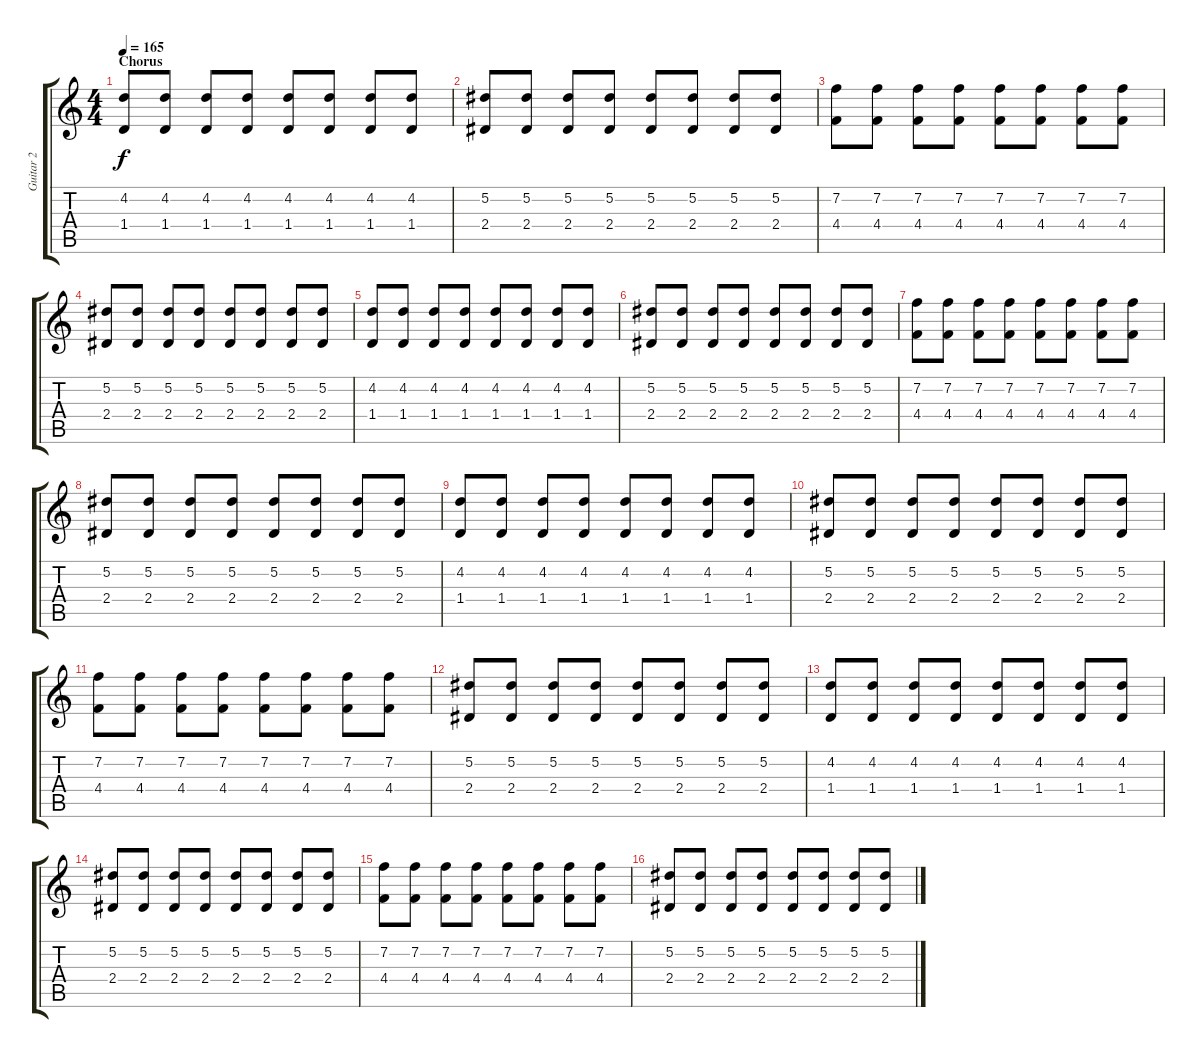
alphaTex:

\track ("Guitar 2" "Guitar 2") {instrument distortionguitar}
\staff {score tabs}
\tuning (Eb4 Bb3 Gb3 Db3 Ab2 Db2) {hide}
\ts (4 4)
\section ("" "Chorus")
\tempo 165
\clef g2
\ks c
(4.2 1.4).8{dy f} (4.2 1.4).8 (4.2 1.4).8 (4.2 1.4).8 (4.2 1.4).8 (4.2 1.4).8 (4.2 1.4).8 (4.2 1.4).8 |
(5.2 2.4).8 (5.2 2.4).8 (5.2 2.4).8 (5.2 2.4).8 (5.2 2.4).8 (5.2 2.4).8 (5.2 2.4).8 (5.2 2.4).8 |
(7.2 4.4).8 (7.2 4.4).8 (7.2 4.4).8 (7.2 4.4).8 (7.2 4.4).8 (7.2 4.4).8 (7.2 4.4).8 (7.2 4.4).8 |
(5.2 2.4).8 (5.2 2.4).8 (5.2 2.4).8 (5.2 2.4).8 (5.2 2.4).8 (5.2 2.4).8 (5.2 2.4).8 (5.2 2.4).8 |
(4.2 1.4).8 (4.2 1.4).8 (4.2 1.4).8 (4.2 1.4).8 (4.2 1.4).8 (4.2 1.4).8 (4.2 1.4).8 (4.2 1.4).8 |
(5.2 2.4).8 (5.2 2.4).8 (5.2 2.4).8 (5.2 2.4).8 (5.2 2.4).8 (5.2 2.4).8 (5.2 2.4).8 (5.2 2.4).8 |
(7.2 4.4).8 (7.2 4.4).8 (7.2 4.4).8 (7.2 4.4).8 (7.2 4.4).8 (7.2 4.4).8 (7.2 4.4).8 (7.2 4.4).8 |
(5.2 2.4).8 (5.2 2.4).8 (5.2 2.4).8 (5.2 2.4).8 (5.2 2.4).8 (5.2 2.4).8 (5.2 2.4).8 (5.2 2.4).8 |
(4.2 1.4).8 (4.2 1.4).8 (4.2 1.4).8 (4.2 1.4).8 (4.2 1.4).8 (4.2 1.4).8 (4.2 1.4).8 (4.2 1.4).8 |
(5.2 2.4).8 (5.2 2.4).8 (5.2 2.4).8 (5.2 2.4).8 (5.2 2.4).8 (5.2 2.4).8 (5.2 2.4).8 (5.2 2.4).8 |
(7.2 4.4).8 (7.2 4.4).8 (7.2 4.4).8 (7.2 4.4).8 (7.2 4.4).8 (7.2 4.4).8 (7.2 4.4).8 (7.2 4.4).8 |
(5.2 2.4).8 (5.2 2.4).8 (5.2 2.4).8 (5.2 2.4).8 (5.2 2.4).8 (5.2 2.4).8 (5.2 2.4).8 (5.2 2.4).8 |
(4.2 1.4).8 (4.2 1.4).8 (4.2 1.4).8 (4.2 1.4).8 (4.2 1.4).8 (4.2 1.4).8 (4.2 1.4).8 (4.2 1.4).8 |
(5.2 2.4).8 (5.2 2.4).8 (5.2 2.4).8 (5.2 2.4).8 (5.2 2.4).8 (5.2 2.4).8 (5.2 2.4).8 (5.2 2.4).8 |
(7.2 4.4).8 (7.2 4.4).8 (7.2 4.4).8 (7.2 4.4).8 (7.2 4.4).8 (7.2 4.4).8 (7.2 4.4).8 (7.2 4.4).8 |
(5.2 2.4).8 (5.2 2.4).8 (5.2 2.4).8 (5.2 2.4).8 (5.2 2.4).8 (5.2 2.4).8 (5.2 2.4).8 (5.2 2.4).8
